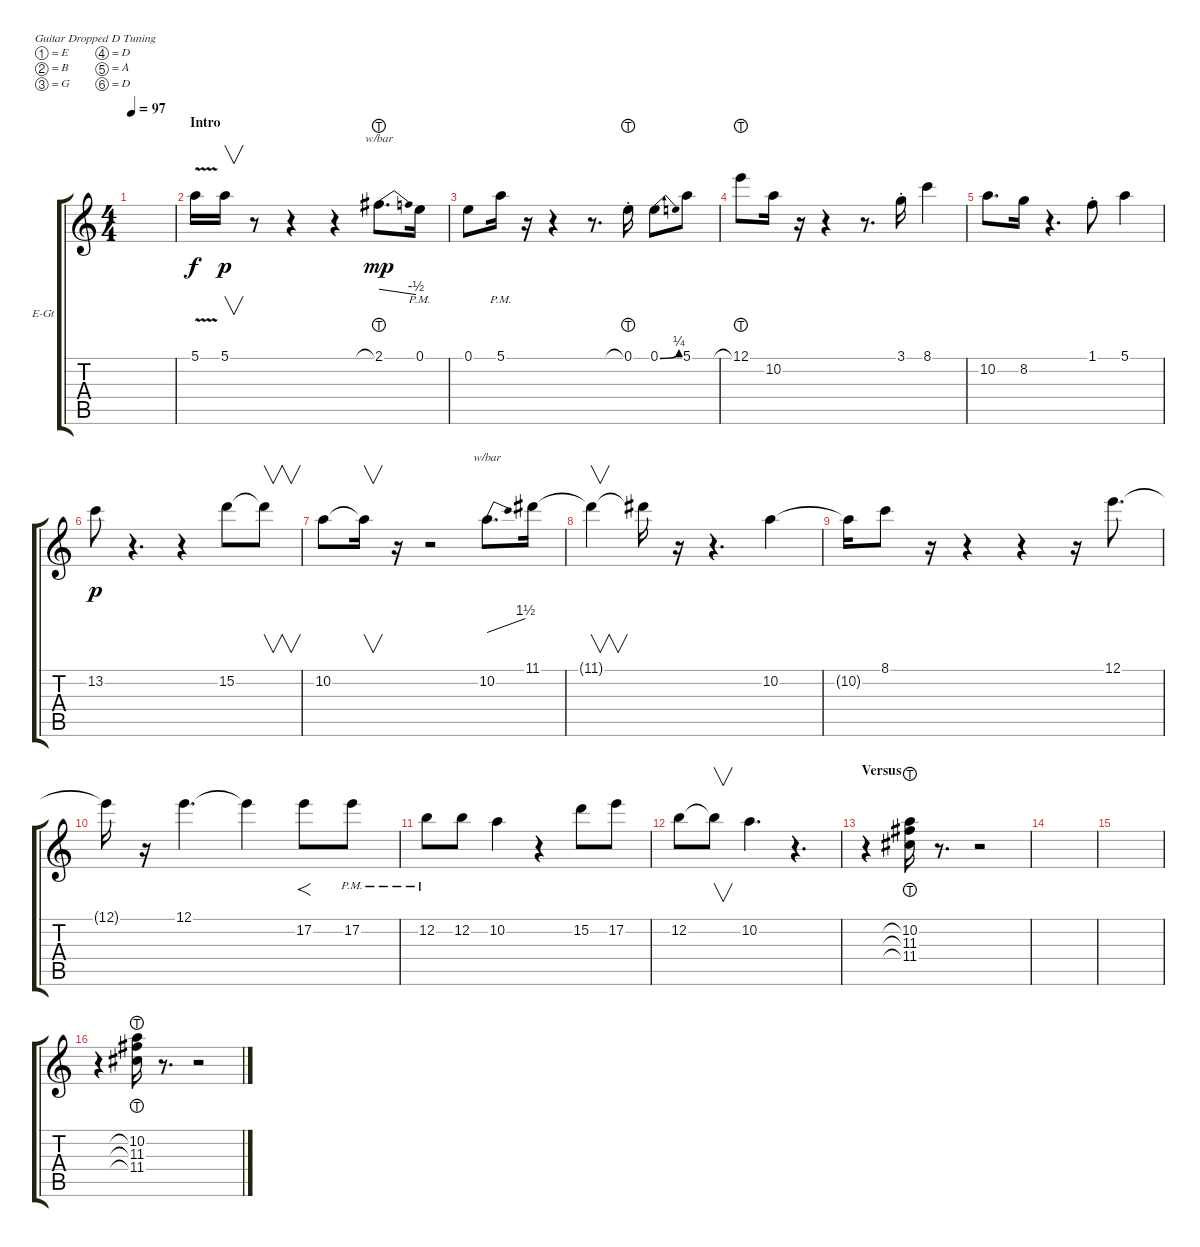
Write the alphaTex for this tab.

\bracketExtendMode groupsimilarinstruments
\firstSystemTrackNameOrientation horizontal
\otherSystemsTrackNameOrientation horizontal
\track ("Lead Guitar " "E-Gt") {instrument distortionguitar}
\staff {score tabs}
\tuning (E4 B3 G3 D3 A2 D2)
\ts (4 4)
\tempo 97
\clef g2
\ks c
|
\section ("" "Intro")
5.1{v}.16 5.1.16{v dy p} r.8 r.4 r.4 2.1{lht}.8{d tbe (dive default 32.4 0 59.4 -2) dy mp} 0.1{pm}.16 |
0.1.8 5.1{pm}.16 r.16 r.4 r.8{d} 0.1{lht st}.16 0.1{be (bend 0 0 59.4 1)}.8 5.1.8 |
12.1{lht}.8 10.2.16 r.16 r.4 r.8{d} 3.1{st}.16 8.1.4 |
10.2.8{d} 8.2.16 r.4{d} 1.1{st}.8 5.1.4 |
13.2.8{dy p} r.4{d} r.4 15.2.8 15.2{t}.8{v} |
10.2.8 10.2{t}.16{v} r.16 r.2 10.2.8{d tbe (dive default 45 0 60 6)} 11.1.16 |
11.1{t}.4{v} 11.1{t}.16 r.16 r.4{d} 10.2.4 |
10.2{t}.16 8.1.8 r.16 r.4 r.4 r.16 12.1.8{d} |
12.1{t}.16 r.16 12.1.4{d} 12.1{t}.4 17.2.8{f} 17.2{pm}.8 |
12.2{pm}.8 12.2.8 10.2.4 r.4 15.2.8 17.2.8 |
12.2.8 12.2{t}.8{v} 10.2.4{d} r.4{d} |
\section ("" "Versus")
r.4 (11.4{lht} 10.2{lht} 11.3{lht}).16 r.8{d} r.2 |
|
|
r.4 (11.4{lht} 10.2{lht} 11.3{lht}).16 r.8{d} r.2
